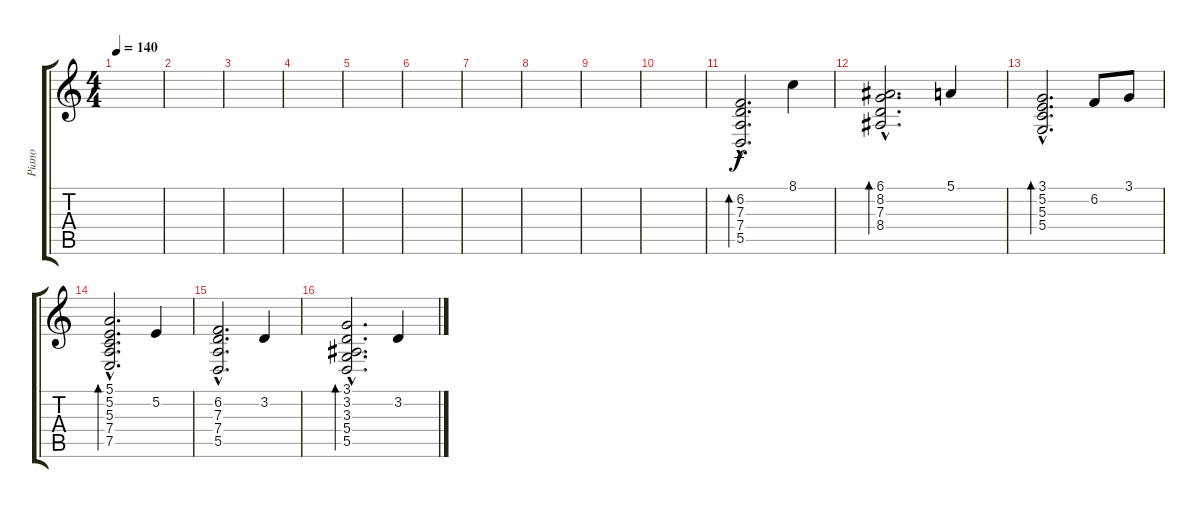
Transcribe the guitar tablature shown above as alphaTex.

\track ("Piano" "Piano") {instrument acousticgrandpiano}
\staff {score tabs}
\tuning (E4 B3 G3 D3 A2 E2) {hide}
\ts (4 4)
\tempo 140
\clef g2
\ks c
|
|
|
|
|
|
|
|
|
|
(6.2{hac} 7.3{hac} 7.4{hac} 5.5{hac}).2{d bd 120} 8.1.4 |
(6.1{hac} 8.2{hac} 7.3{hac} 8.4{hac}).2{d bd 120} 5.1.4 |
(3.1{hac} 5.2{hac} 5.3{hac} 5.4{hac}).2{d bd 120} 6.2.8 3.1.8 |
(5.1{hac} 5.2{hac} 5.3{hac} 7.4{hac} 7.5{hac}).2{d bd 120} 5.2.4 |
(6.2{hac} 7.3{hac} 7.4{hac} 5.5{hac}).2{d} 3.2.4 |
(3.1{hac} 3.2{hac} 3.3{hac} 5.4{hac} 5.5{hac}).2{d bd 120} 3.2.4
